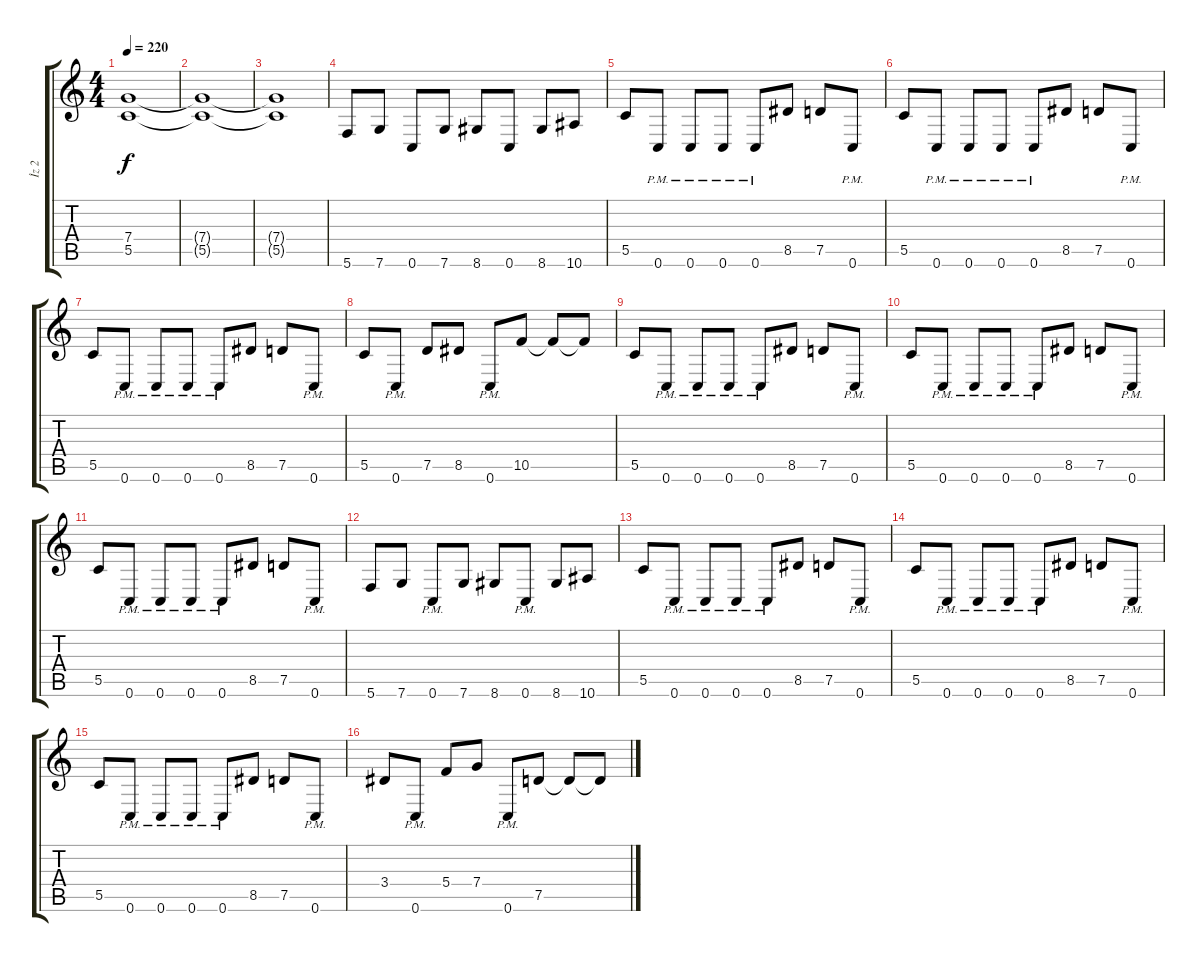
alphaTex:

\track ("İz 2" "İz 2") {instrument distortionguitar}
\staff {score tabs}
\tuning (D4 A3 F3 C3 G2 C2) {hide}
\ts (4 4)
\tempo 220
\clef g2
\ks c
(7.4 5.5).1{dy f} |
(7.4{t} 5.5{t}).1 |
(7.4{t} 5.5{t}).1 |
5.6.8 7.6.8 0.6.8 7.6.8 8.6.8 0.6.8 8.6.8 10.6.8 |
5.5.8 0.6{pm}.8 0.6{pm}.8 0.6{pm}.8 0.6{pm}.8 8.5.8 7.5.8 0.6{pm}.8 |
5.5.8 0.6{pm}.8 0.6{pm}.8 0.6{pm}.8 0.6{pm}.8 8.5.8 7.5.8 0.6{pm}.8 |
5.5.8 0.6{pm}.8 0.6{pm}.8 0.6{pm}.8 0.6{pm}.8 8.5.8 7.5.8 0.6{pm}.8 |
5.5.8 0.6{pm}.8 7.5.8 8.5.8 0.6{pm}.8 10.5.8 10.5{t}.8 10.5{t}.8 |
5.5.8 0.6{pm}.8 0.6{pm}.8 0.6{pm}.8 0.6{pm}.8 8.5.8 7.5.8 0.6{pm}.8 |
5.5.8 0.6{pm}.8 0.6{pm}.8 0.6{pm}.8 0.6{pm}.8 8.5.8 7.5.8 0.6{pm}.8 |
5.5.8 0.6{pm}.8 0.6{pm}.8 0.6{pm}.8 0.6{pm}.8 8.5.8 7.5.8 0.6{pm}.8 |
5.6.8 7.6.8 0.6{pm}.8 7.6.8 8.6.8 0.6{pm}.8 8.6.8 10.6.8 |
5.5.8 0.6{pm}.8 0.6{pm}.8 0.6{pm}.8 0.6{pm}.8 8.5.8 7.5.8 0.6{pm}.8 |
5.5.8 0.6{pm}.8 0.6{pm}.8 0.6{pm}.8 0.6{pm}.8 8.5.8 7.5.8 0.6{pm}.8 |
5.5.8 0.6{pm}.8 0.6{pm}.8 0.6{pm}.8 0.6{pm}.8 8.5.8 7.5.8 0.6{pm}.8 |
3.4.8 0.6{pm}.8 5.4.8 7.4.8 0.6{pm}.8 7.5.8 7.5{t}.8 7.5{t}.8
